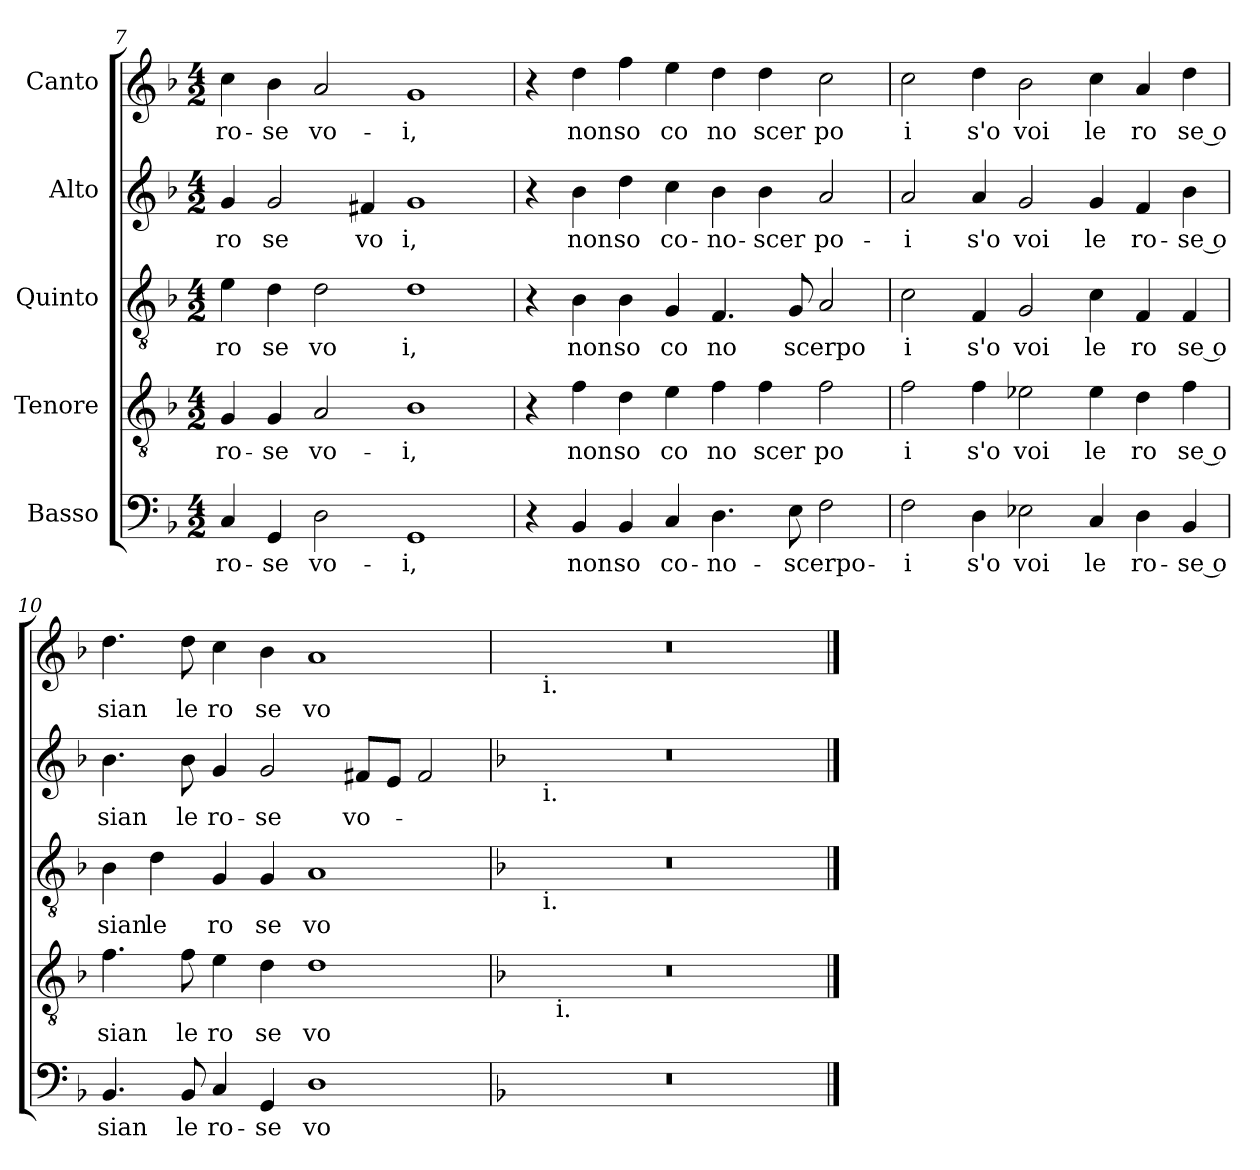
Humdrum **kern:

**kern	**text	**kern	**text	**kern	**text	**kern	**text	**kern	**text
*part5	*part5	*part4	*part4	*part3	*part3	*part2	*part2	*part1	*part1
*staff5	*staff5	*staff4	*staff4	*staff3	*staff3	*staff2	*staff2	*staff1	*staff1
*I"Basso	*	*I"Tenore	*	*I"Quinto	*	*I"Alto	*	*I"Canto	*
*clefF4	*	*clefGv2	*	*clefGv2	*	*clefG2	*	*clefG2	*
*k[b-]	*	*k[b-]	*	*k[b-]	*	*k[b-]	*	*k[b-]	*
*F:	*	*F:	*	*F:	*	*F:	*	*F:	*
*M4/2	*	*M4/2	*	*M4/2	*	*M4/2	*	*M4/2	*
=7	=7	=7	=7	=7	=7	=7	=7	=7	=7
!	!LO:LY:b	!	!LO:LY:b	!	!LO:LY:b	!	!LO:LY:b	!	!LO:LY:b
4C/	ro-	4G/	ro-	4e\	ro	4g/	ro	4cc\	ro-
!	!LO:LY:b	!	!LO:LY:b	!	!LO:LY:b	!	!LO:LY:b	!	!LO:LY:b
4GG/	-se	4G/	-se	4d\	se	2g/	se	4b-\	-se
!	!LO:LY:b	!	!LO:LY:b	!	!LO:LY:b	!	!	!	!LO:LY:b
2D\	vo-	2A/	vo-	2d\	vo	.	.	2a/	vo-
!	!	!	!	!	!	!	!LO:LY:b	!	!
.	.	.	.	.	.	4f#X/	vo	.	.
!	!LO:LY:b	!	!LO:LY:b	!	!LO:LY:b	!	!LO:LY:b	!	!LO:LY:b
1GG	-i,	1B-	-i,	1d	i,	1g	i,	1g	-i,
!!LO:LB:g=z
=8	=8	=8	=8	=8	=8	=8	=8	=8	=8
4r	.	4r	.	4r	.	4r	.	4r	.
!	!LO:LY:b	!	!LO:LY:b	!	!LO:LY:b	!	!LO:LY:b	!	!LO:LY:b
4BB-/	non	4f\	non	4B-\	non	4b-\	non	4dd\	non
!	!LO:LY:b	!	!LO:LY:b	!	!LO:LY:b	!	!LO:LY:b	!	!LO:LY:b
4BB-/	so	4d\	so	4B-\	so	4dd\	so	4ff\	so
!	!LO:LY:b	!	!LO:LY:b	!	!LO:LY:b	!	!LO:LY:b	!	!LO:LY:b
4C/	co-	4e\	co	4G/	co	4cc\	co-	4ee\	co
!	!LO:LY:b	!	!LO:LY:b	!	!LO:LY:b	!	!LO:LY:b	!	!LO:LY:b
4.D\	-no-	4f\	no	4.F/	no	4b-\	-no-	4dd\	no
!	!	!	!LO:LY:b	!	!	!	!LO:LY:b	!	!LO:LY:b
.	.	4f\	scer	.	.	4b-\	-scer	4dd\	scer
!	!LO:LY:b	!	!	!	!LO:LY:b	!	!	!	!
8E\	-scerpo-	.	.	8G/	scerpo	.	.	.	.
!	!	!	!LO:LY:b	!	!	!	!LO:LY:b	!	!LO:LY:b
2F\	.	2f\	po	2A/	.	2a/	po-	2cc\	po
=9	=9	=9	=9	=9	=9	=9	=9	=9	=9
!	!LO:LY:b	!	!LO:LY:b	!	!LO:LY:b	!	!LO:LY:b	!	!LO:LY:b
2F\	-i	2f\	i	2c\	i	2a/	-i	2cc\	i
!	!LO:LY:b	!	!LO:LY:b	!	!LO:LY:b	!	!LO:LY:b	!	!LO:LY:b
4D\	s'o	4f\	s'o	4F/	s'o	4a/	s'o	4dd\	s'o
!	!LO:LY:b	!	!LO:LY:b	!	!LO:LY:b	!	!LO:LY:b	!	!LO:LY:b
2E-X\	voi	2e-X\	voi	2G/	voi	2g/	voi	2b-\	voi
!	!LO:LY:b	!	!LO:LY:b	!	!LO:LY:b	!	!LO:LY:b	!	!LO:LY:b
4C/	le	4e-\	le	4c\	le	4g/	le	4cc\	le
!	!LO:LY:b	!	!LO:LY:b	!	!LO:LY:b	!	!LO:LY:b	!	!LO:LY:b
4D\	ro-	4d\	ro	4F/	ro	4f/	ro-	4a/	ro
!	!LO:LY:b:rj	!	!LO:LY:b:rj	!	!LO:LY:b:rj	!	!LO:LY:b:rj	!	!LO:LY:b:rj
4BB-/	-se o	4f\	se o	4F/	se o	4b-\	-se o	4dd\	se o
=10	=10	=10	=10	=10	=10	=10	=10	=10	=10
!	!LO:LY:b	!	!LO:LY:b	!	!LO:LY:b	!	!LO:LY:b	!	!LO:LY:b
4.BB-/	sian	4.f\	sian	4B-\	sian	4.b-\	sian	4.dd\	sian
!	!	!	!	!	!LO:LY:b	!	!	!	!
.	.	.	.	4d\	le	.	.	.	.
!	!LO:LY:b	!	!LO:LY:b	!	!	!	!LO:LY:b	!	!LO:LY:b
8BB-/	le	8f\	le	.	.	8b-\	le	8dd\	le
!	!LO:LY:b	!	!LO:LY:b	!	!LO:LY:b	!	!LO:LY:b	!	!LO:LY:b
4C/	ro-	4e\	ro	4G/	ro	4g/	ro-	4cc\	ro
!	!LO:LY:b	!	!LO:LY:b	!	!LO:LY:b	!	!LO:LY:b	!	!LO:LY:b
4GG/	-se	4d\	se	4G/	se	2g/	-se	4b-\	se
!	!LO:LY:b	!	!LO:LY:b	!	!LO:LY:b	!	!	!	!LO:LY:b
1D	vo-	1d	vo	1A	vo	.	.	1a	vo
!	!	!	!	!	!	!	!LO:LY:b	!	!
.	.	.	.	.	.	8f#X/L	vo-	.	.
.	.	.	.	.	.	8e/J	.	.	.
.	.	.	.	.	.	2f#/	.	.	.
=11	=11	=11	=11	=11	=11	=11	=11	=11	=11
*	*	*	*	*	*	*	*	*k[]	*
*	*	*	*	*	*	*	*	*C:	*
*	*	*^	*	*^	*	*^	*	*^	*
0r	.	0r	8ryy	.	0r	16.ryy	.	0r	16.ryy	.	0r	16.ryy	.
!	!	!	!	!	!	!	!	!	!	!	!	!LO:TX:b:t=i.	!
!	!	!	!	!	!	!	!	!	!LO:TX:b:t=i.	!	!	!	!
!	!	!	!	!	!	!LO:TX:b:t=i.	!	!	!	!	!	!	!
.	.	.	.	.	.	1ryy	.	.	1ryy	.	.	1ryy	.
!	!	!	!LO:TX:b:t=i.	!	!	!	!	!	!	!	!	!	!
.	.	.	1...ryy	.	.	.	.	.	.	.	.	.	.
.	.	.	.	.	.	2ryy	.	.	2ryy	.	.	2ryy	.
.	.	.	.	.	.	4ryy	.	.	4ryy	.	.	4ryy	.
.	.	.	.	.	.	8ryy	.	.	8ryy	.	.	8ryy	.
.	.	.	.	.	.	32ryy	.	.	32ryy	.	.	32ryy	.
*	*	*v	*v	*	*	*	*	*v	*v	*	*v	*v	*
*	*	*	*	*v	*v	*	*	*	*	*
==	==	==	==	==	==	==	==	==	==
*-	*-	*-	*-	*-	*-	*-	*-	*-	*-
